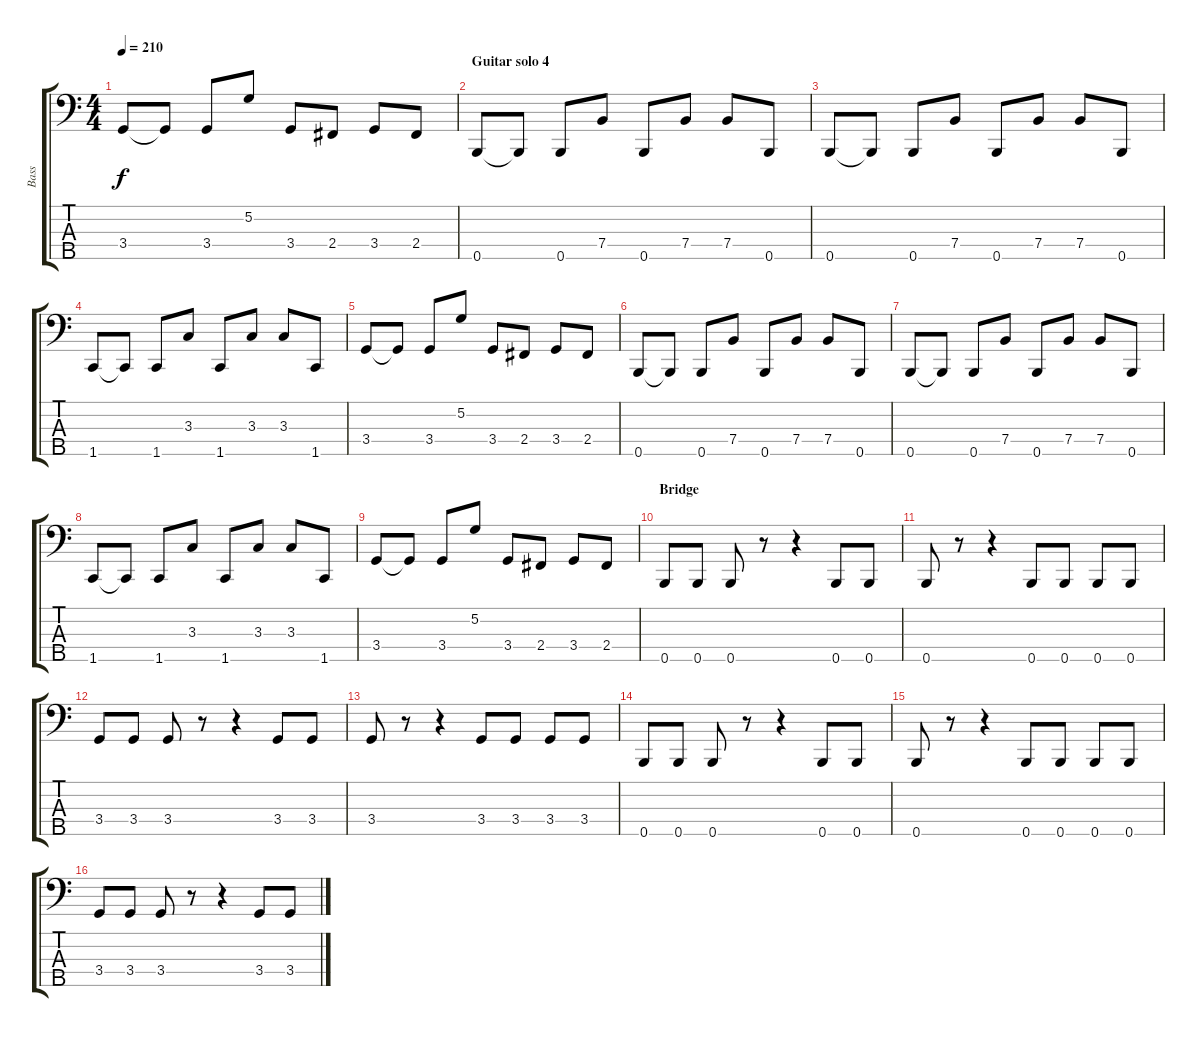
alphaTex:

\track ("Bass" "Bass") {instrument electricbasspick}
\staff {score tabs}
\tuning (G2 D2 A1 E1 B0) {hide}
\ts (4 4)
\tempo 210
\clef f4
\ks c
3.4.8{dy f} 3.4{t}.8 3.4.8 5.2.8 3.4.8 2.4.8 3.4.8 2.4.8 |
\section ("" "Guitar solo 4")
0.5.8 0.5{t}.8 0.5.8 7.4.8 0.5.8 7.4.8 7.4.8 0.5.8 |
0.5.8 0.5{t}.8 0.5.8 7.4.8 0.5.8 7.4.8 7.4.8 0.5.8 |
1.5.8 1.5{t}.8 1.5.8 3.3.8 1.5.8 3.3.8 3.3.8 1.5.8 |
3.4.8 3.4{t}.8 3.4.8 5.2.8 3.4.8 2.4.8 3.4.8 2.4.8 |
0.5.8 0.5{t}.8 0.5.8 7.4.8 0.5.8 7.4.8 7.4.8 0.5.8 |
0.5.8 0.5{t}.8 0.5.8 7.4.8 0.5.8 7.4.8 7.4.8 0.5.8 |
1.5.8 1.5{t}.8 1.5.8 3.3.8 1.5.8 3.3.8 3.3.8 1.5.8 |
3.4.8 3.4{t}.8 3.4.8 5.2.8 3.4.8 2.4.8 3.4.8 2.4.8 |
\section ("" "Bridge")
0.5.8 0.5.8 0.5.8 r.8 r.4 0.5.8 0.5.8 |
0.5.8 r.8 r.4 0.5.8 0.5.8 0.5.8 0.5.8 |
3.4.8 3.4.8 3.4.8 r.8 r.4 3.4.8 3.4.8 |
3.4.8 r.8 r.4 3.4.8 3.4.8 3.4.8 3.4.8 |
0.5.8 0.5.8 0.5.8 r.8 r.4 0.5.8 0.5.8 |
0.5.8 r.8 r.4 0.5.8 0.5.8 0.5.8 0.5.8 |
3.4.8 3.4.8 3.4.8 r.8 r.4 3.4.8 3.4.8
